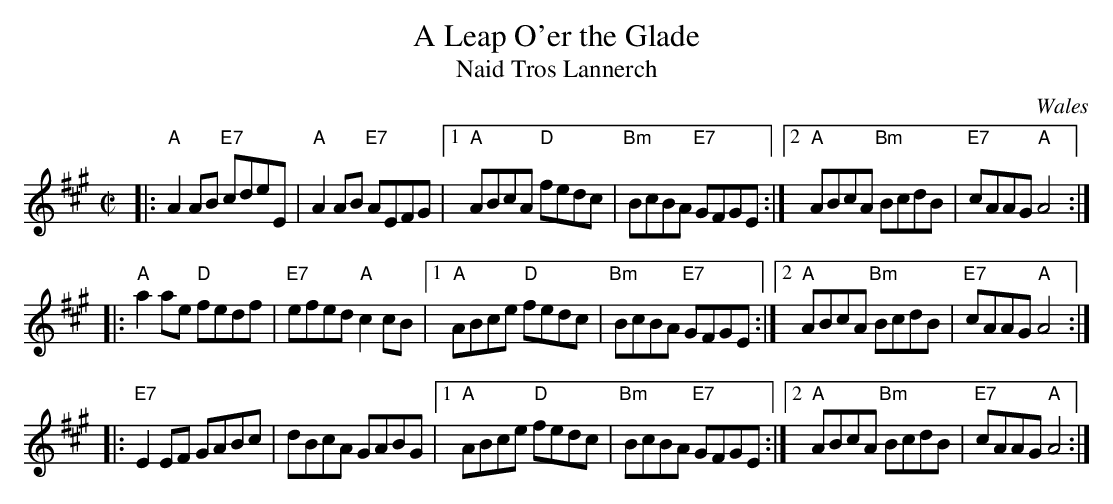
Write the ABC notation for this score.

X:1
T: A Leap O'er the Glade
T: Naid Tros Lannerch
O: Wales
M: C|
L: 1/8
K: A
|: "A"A2AB "E7"cdeE | "A"A2AB "E7"AEFG |1 "A"ABcA "D"fedc | "Bm"BcBA "E7"GFGE \
                                      :|2 "A"ABcA "Bm"BcdB | "E7"cAAG "A"A4 :|
|: "A"a2ae "D"fedf | "E7"efed "A"c2cB |1 "A"ABce "D"fedc | "Bm"BcBA "E7"GFGE \
                                      :|2"A"ABcA "Bm"BcdB | "E7"cAAG "A"A4 :|
|: "E7"E2EF GABc | dBcA GABG |1 "A"ABce "D"fedc | "Bm"BcBA "E7"GFGE \
                            :|2 "A"ABcA "Bm"BcdB | "E7"cAAG "A"A4 :|
